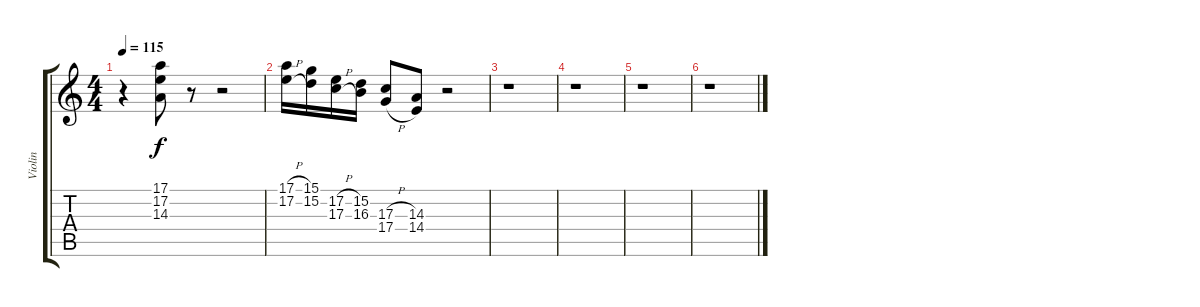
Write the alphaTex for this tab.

\track ("Violin" "Violin") {instrument violin}
\staff {score tabs}
\tuning (E4 B3 G3 D3 A2 E2) {hide}
\ts (4 4)
\tempo 115
\clef g2
\ks c
r.4{dy f} (17.1 17.2 14.3).8 r.8 r.2 |
(17.1{h} 17.2{h}).16 (15.1 15.2).16 (17.2{h} 17.3{h}).16 (15.2 16.3).16 (17.3{h} 17.4{h}).8 (14.3 14.4).8 r.2 |
r.1 |
r.1 |
r.1 |
r.1
